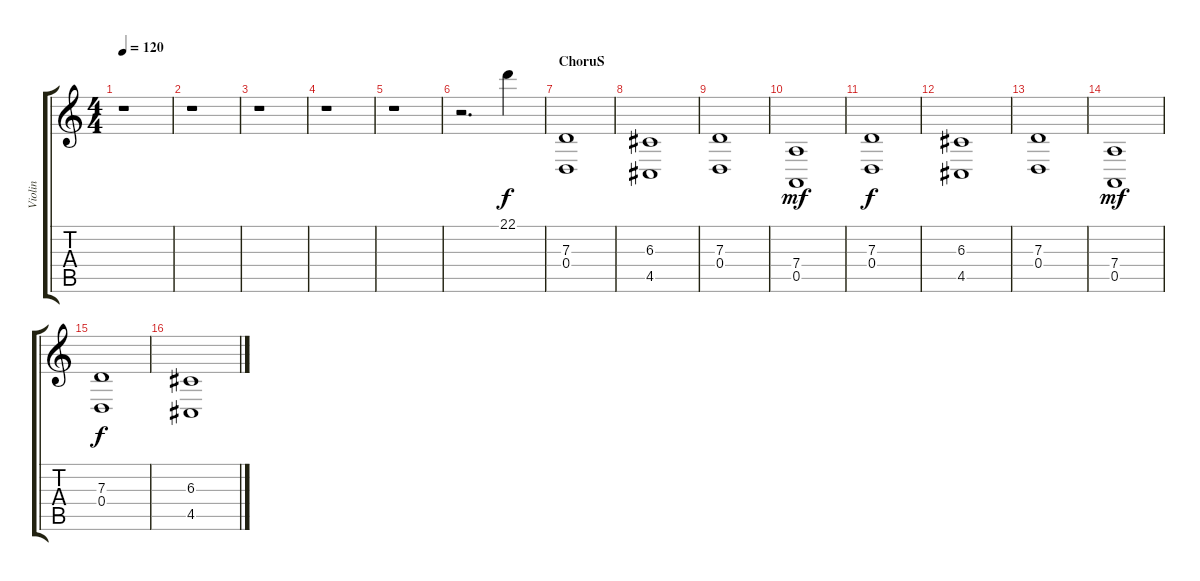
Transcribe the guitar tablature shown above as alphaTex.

\track ("Violin" "Violin") {instrument violin}
\staff {score tabs}
\tuning (E4 B3 G3 D3 A2 E2) {hide}
\ts (4 4)
\tempo 120
\clef g2
\ks c
r.1{dy f} |
r.1 |
r.1 |
r.1 |
r.1 |
r.2{d} 22.1.4 |
\section ("" "ChoruS")
(7.3 0.4).1 |
(6.3 4.5).1 |
(7.3 0.4).1 |
(7.4 0.5).1{dy mf} |
(7.3 0.4).1{dy f} |
(6.3 4.5).1 |
(7.3 0.4).1 |
(7.4 0.5).1{dy mf} |
(7.3 0.4).1{dy f} |
(6.3 4.5).1
